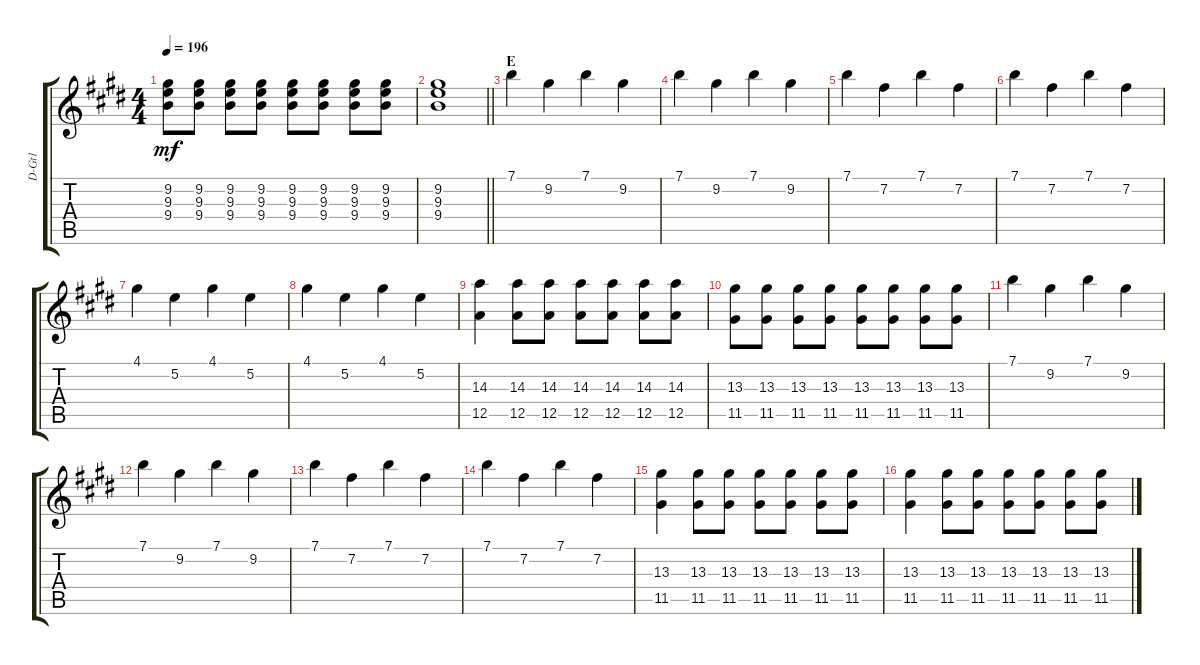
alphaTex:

\track ("D-Gt1" "D-Gt1") {instrument distortionguitar}
\staff {score tabs}
\tuning (E4 B3 G3 D3 A2 E2) {hide}
\ts (4 4)
\tempo 196
\clef g2
\ks e
(9.2 9.3 9.4).8{dy mf} (9.2 9.3 9.4).8 (9.2 9.3 9.4).8 (9.2 9.3 9.4).8 (9.2 9.3 9.4).8 (9.2 9.3 9.4).8 (9.2 9.3 9.4).8 (9.2 9.3 9.4).8 |
\barLineRight lightlight
(9.2 9.3 9.4).1 |
\section ("" "E")
7.1.4 9.2.4 7.1.4 9.2.4 |
7.1.4 9.2.4 7.1.4 9.2.4 |
7.1.4 7.2.4 7.1.4 7.2.4 |
7.1.4 7.2.4 7.1.4 7.2.4 |
4.1.4 5.2.4 4.1.4 5.2.4 |
4.1.4 5.2.4 4.1.4 5.2.4 |
(14.3 12.5).4 (14.3 12.5).8 (14.3 12.5).8 (14.3 12.5).8 (14.3 12.5).8 (14.3 12.5).8 (14.3 12.5).8 |
(13.3 11.5).8 (13.3 11.5).8 (13.3 11.5).8 (13.3 11.5).8 (13.3 11.5).8 (13.3 11.5).8 (13.3 11.5).8 (13.3 11.5).8 |
7.1.4 9.2.4 7.1.4 9.2.4 |
7.1.4 9.2.4 7.1.4 9.2.4 |
7.1.4 7.2.4 7.1.4 7.2.4 |
7.1.4 7.2.4 7.1.4 7.2.4 |
(13.3 11.5).4 (13.3 11.5).8 (13.3 11.5).8 (13.3 11.5).8 (13.3 11.5).8 (13.3 11.5).8 (13.3 11.5).8 |
(13.3 11.5).4 (13.3 11.5).8 (13.3 11.5).8 (13.3 11.5).8 (13.3 11.5).8 (13.3 11.5).8 (13.3 11.5).8
